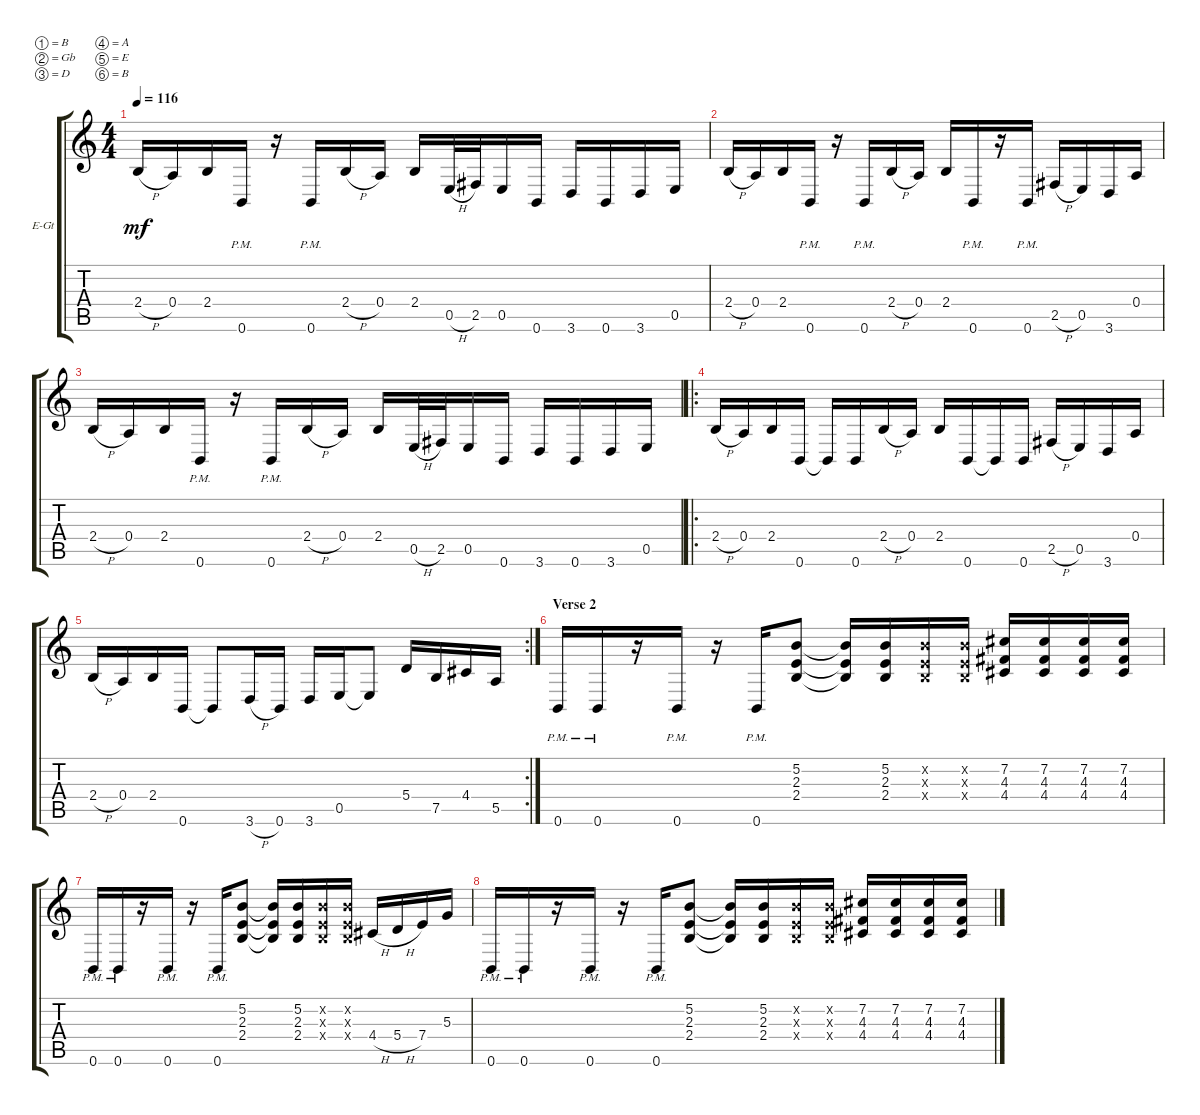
\bracketExtendMode groupsimilarinstruments
\firstSystemTrackNameOrientation horizontal
\otherSystemsTrackNameOrientation horizontal
\track ("Electric Guitar 1" "E-Gt") {instrument distortionguitar}
\staff {score tabs}
\tuning (B3 Gb3 D3 A2 E2 B1)
\ts (4 4)
\tempo 116
\clef g2
\ks c
2.4{h}.16{dy mf} 0.4.16 2.4.16 0.6{pm}.16 r.16 0.6{pm}.16 2.4{h}.16 0.4.16 2.4.16 0.5{h}.32 2.5.32 0.5.16 0.6.16 3.6.16 0.6.16 3.6.16 0.5.16 |
2.4{h}.16 0.4.16 2.4.16 0.6{pm}.16 r.16 0.6{pm}.16 2.4{h}.16 0.4.16 2.4.16 0.6{pm}.16 r.16 0.6{pm}.16 2.5{h}.16 0.5.16 3.6.16 0.4.16 |
2.4{h}.16 0.4.16 2.4.16 0.6{pm}.16 r.16 0.6{pm}.16 2.4{h}.16 0.4.16 2.4.16 0.5{h}.32 2.5.32 0.5.16 0.6.16 3.6.16 0.6.16 3.6.16 0.5.16 |
\ro
2.4{h}.16 0.4.16 2.4.16 0.6.16 0.6{t}.16 0.6.16 2.4{h}.16 0.4.16 2.4.16 0.6.16 0.6{t}.16 0.6.16 2.5{h}.16 0.5.16 3.6.16 0.4.16 |
\rc 2
2.4{h}.16 0.4.16 2.4.16 0.6.16 0.6{t}.8 3.6{h}.16 0.6.16 3.6.16 0.5.16 0.5{t}.8 5.4.16 7.5.16 4.4.16 5.5.16 |
\section ("" "Verse 2")
0.6{pm}.16 0.6{pm}.16 r.16 0.6{pm}.16 r.16 0.6{pm}.16 (5.2 2.3 2.4).8 (2.4{t} 2.3{t} 5.2{t}).16 (5.2 2.3 2.4).16 (2.4{x} 2.3{x} 5.2{x}).16 (5.2{x} 2.3{x} 2.4{x}).16 (4.4 4.3 7.2).16 (7.2 4.3 4.4).16 (4.4 4.3 7.2).16 (7.2 4.3 4.4).16 |
0.6{pm}.16 0.6{pm}.16 r.16 0.6{pm}.16 r.16 0.6{pm}.16 (5.2 2.3 2.4).8 (2.4{t} 2.3{t} 5.2{t}).16 (5.2 2.3 2.4).16 (2.4{x} 2.3{x} 5.2{x}).16 (5.2{x} 2.3{x} 2.4{x}).16 4.4{h}.16 5.4{h}.16 7.4.16 5.3.16 |
0.6{pm}.16 0.6{pm}.16 r.16 0.6{pm}.16 r.16 0.6{pm}.16 (5.2 2.3 2.4).8 (2.4{t} 2.3{t} 5.2{t}).16 (5.2 2.3 2.4).16 (2.4{x} 2.3{x} 5.2{x}).16 (5.2{x} 2.3{x} 2.4{x}).16 (4.4 4.3 7.2).16 (7.2 4.3 4.4).16 (4.4 4.3 7.2).16 (7.2 4.3 4.4).16
